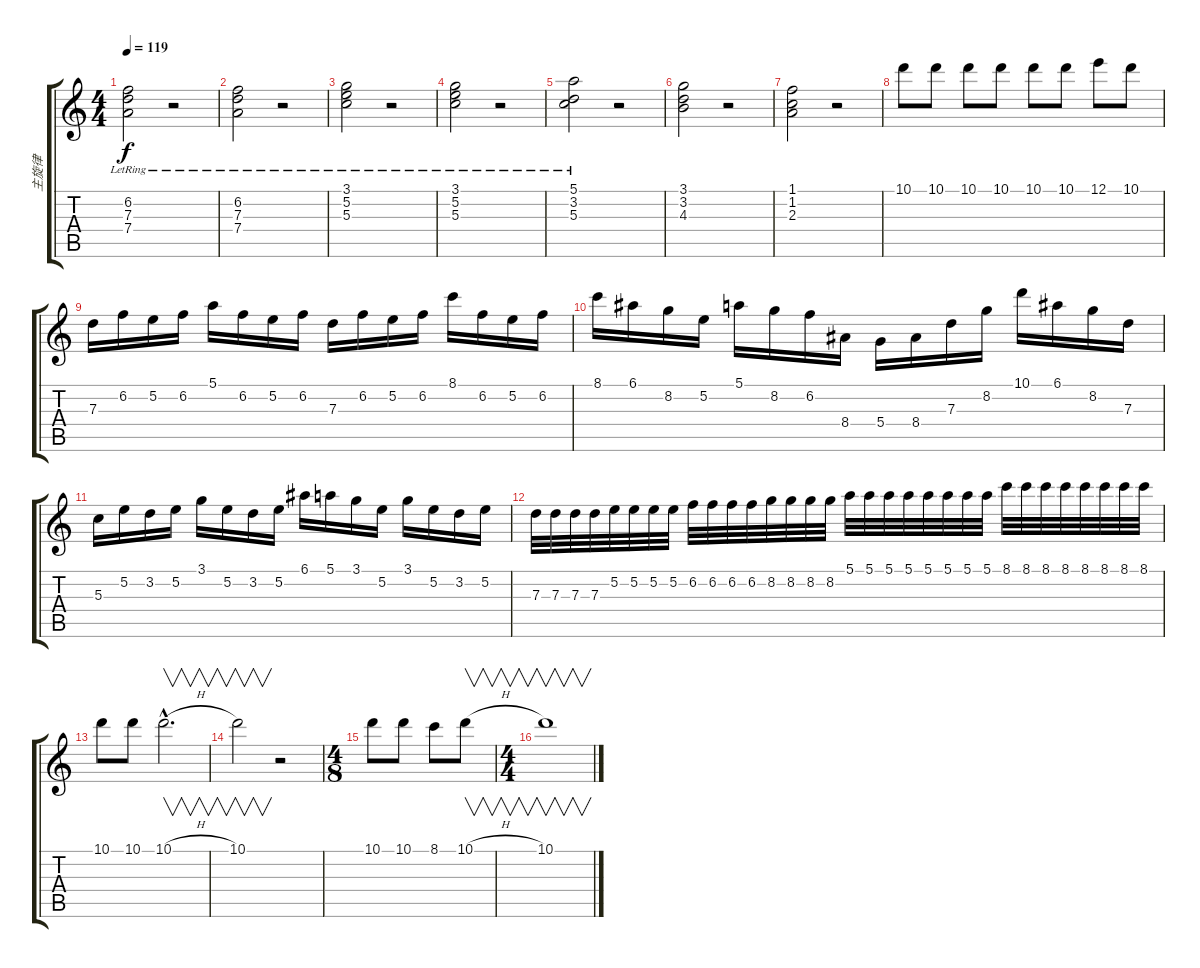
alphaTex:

\track ("主旋律" "主旋律") {instrument overdrivenguitar}
\staff {score tabs}
\tuning (E4 B3 G3 D3 A2 E2) {hide}
\ts (4 4)
\tempo 119
\clef g2
\ks c
(6.2{lr} 7.3 7.4).2{dy f} r.2 |
(6.2{lr} 7.3 7.4).2 r.2 |
(3.1 5.2{lr} 5.3).2 r.2 |
(3.1{lr} 5.2 5.3).2 r.2 |
(5.1 3.2{lr} 5.3).2 r.2 |
(3.1 3.2 4.3).2 r.2 |
(1.1 1.2 2.3).2 r.2 |
10.1.8 10.1.8 10.1.8 10.1.8 10.1.8 10.1.8 12.1.8 10.1.8 |
7.3.16{volume 16 instrument overdrivenguitar} 6.2.16 5.2.16 6.2.16 5.1.16 6.2.16 5.2.16 6.2.16 7.3.16 6.2.16 5.2.16 6.2.16 8.1.16 6.2.16 5.2.16 6.2.16 |
8.1.16 6.1.16 8.2.16 5.2.16 5.1.16 8.2.16 6.2.16 8.4.16 5.4.16 8.4.16 7.3.16 8.2.16 10.1.16 6.1.16 8.2.16 7.3.16 |
5.3.16 5.2.16 3.2.16 5.2.16 3.1.16 5.2.16 3.2.16 5.2.16 6.1.16 5.1.16 3.1.16 5.2.16 3.1.16 5.2.16 3.2.16 5.2.16 |
7.3.32 7.3.32 7.3.32 7.3.32 5.2.32 5.2.32 5.2.32 5.2.32 6.2.32 6.2.32 6.2.32 6.2.32 8.2.32 8.2.32 8.2.32 8.2.32 5.1.32 5.1.32 5.1.32 5.1.32 5.1.32 5.1.32 5.1.32 5.1.32 8.1.32 8.1.32 8.1.32 8.1.32 8.1.32 8.1.32 8.1.32 8.1.32 |
10.1.8 10.1.8 10.1{h hac}.2{v d} |
10.1.2{v} r.2 |
\ts (4 8)
10.1.8 10.1.8 8.1.8 10.1{h}.8{v} |
\ts (4 4)
10.1.1{v}
